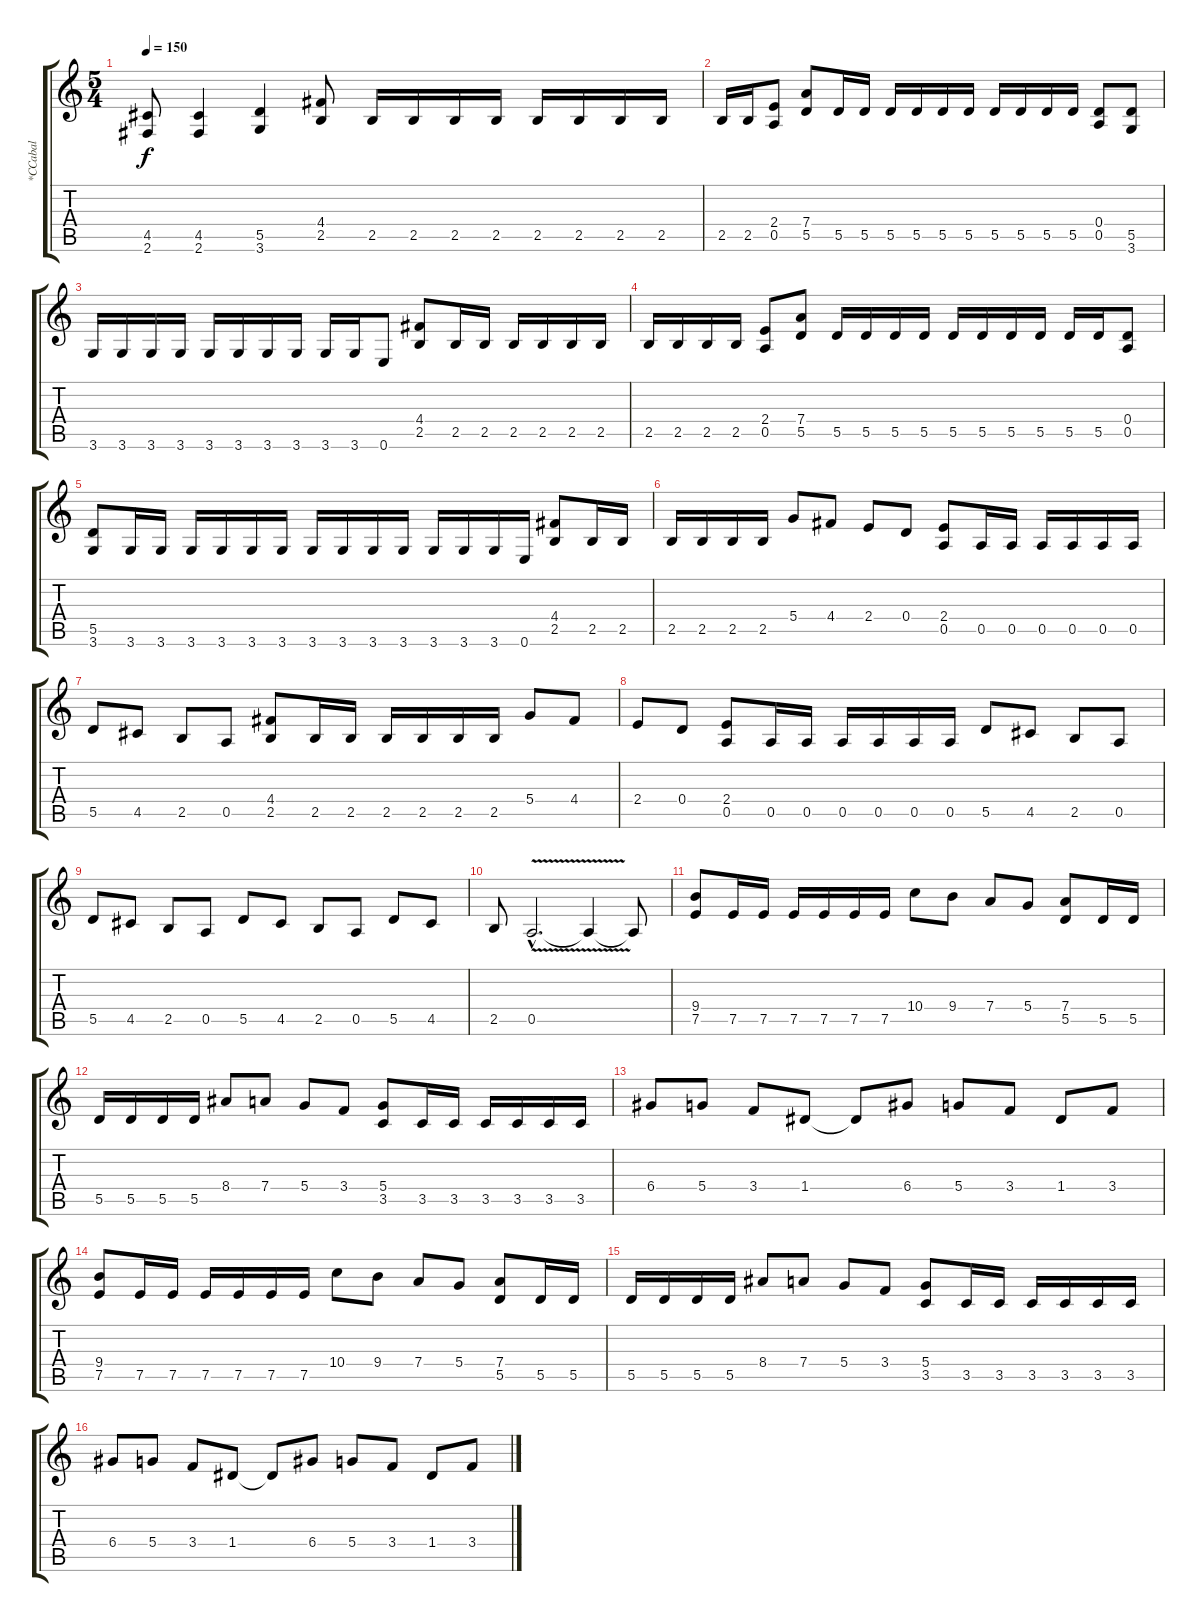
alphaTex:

\track ("*CCabal" "*CCabal") {instrument distortionguitar}
\staff {score tabs}
\tuning (E4 B3 G3 D3 A2 E2) {hide}
\ts (5 4)
\tempo 150
\clef g2
\ks c
(4.5{t} 2.6{t}).8{dy f} (4.5 2.6).4 (5.5 3.6).4 (4.4 2.5).8 2.5.16 2.5.16 2.5.16 2.5.16 2.5.16 2.5.16 2.5.16 2.5.16 |
2.5.16 2.5.16 (2.4 0.5).8 (7.4 5.5).8 5.5.16 5.5.16 5.5.16 5.5.16 5.5.16 5.5.16 5.5.16 5.5.16 5.5.16 5.5.16 (0.4 0.5).8 (5.5 3.6).8 |
3.6.16 3.6.16 3.6.16 3.6.16 3.6.16 3.6.16 3.6.16 3.6.16 3.6.16 3.6.16 0.6.8 (4.4 2.5).8 2.5.16 2.5.16 2.5.16 2.5.16 2.5.16 2.5.16 |
2.5.16 2.5.16 2.5.16 2.5.16 (2.4 0.5).8 (7.4 5.5).8 5.5.16 5.5.16 5.5.16 5.5.16 5.5.16 5.5.16 5.5.16 5.5.16 5.5.16 5.5.16 (0.4 0.5).8 |
(5.5 3.6).8 3.6.16 3.6.16 3.6.16 3.6.16 3.6.16 3.6.16 3.6.16 3.6.16 3.6.16 3.6.16 3.6.16 3.6.16 3.6.16 0.6.16 (4.4 2.5).8 2.5.16 2.5.16 |
2.5.16 2.5.16 2.5.16 2.5.16 5.4.8 4.4.8 2.4.8 0.4.8 (2.4 0.5).8 0.5.16 0.5.16 0.5.16 0.5.16 0.5.16 0.5.16 |
5.5.8 4.5.8 2.5.8 0.5.8 (4.4 2.5).8 2.5.16 2.5.16 2.5.16 2.5.16 2.5.16 2.5.16 5.4.8 4.4.8 |
2.4.8 0.4.8 (2.4 0.5).8 0.5.16 0.5.16 0.5.16 0.5.16 0.5.16 0.5.16 5.5.8 4.5.8 2.5.8 0.5.8 |
5.5.8 4.5.8 2.5.8 0.5.8 5.5.8 4.5.8 2.5.8 0.5.8 5.5.8 4.5.8 |
2.5.8 0.5{v hac}.2{d} 0.5{t}.4 0.5{t}.8 |
(9.4 7.5).8 7.5.16 7.5.16 7.5.16 7.5.16 7.5.16 7.5.16 10.4.8 9.4.8 7.4.8 5.4.8 (7.4 5.5).8 5.5.16 5.5.16 |
5.5.16 5.5.16 5.5.16 5.5.16 8.4.8 7.4.8 5.4.8 3.4.8 (5.4 3.5).8 3.5.16 3.5.16 3.5.16 3.5.16 3.5.16 3.5.16 |
6.4.8 5.4.8 3.4.8 1.4.8 1.4{t}.8 6.4.8 5.4.8 3.4.8 1.4.8 3.4.8 |
(9.4 7.5).8 7.5.16 7.5.16 7.5.16 7.5.16 7.5.16 7.5.16 10.4.8 9.4.8 7.4.8 5.4.8 (7.4 5.5).8 5.5.16 5.5.16 |
5.5.16 5.5.16 5.5.16 5.5.16 8.4.8 7.4.8 5.4.8 3.4.8 (5.4 3.5).8 3.5.16 3.5.16 3.5.16 3.5.16 3.5.16 3.5.16 |
6.4.8 5.4.8 3.4.8 1.4.8 1.4{t}.8 6.4.8 5.4.8 3.4.8 1.4.8 3.4.8
